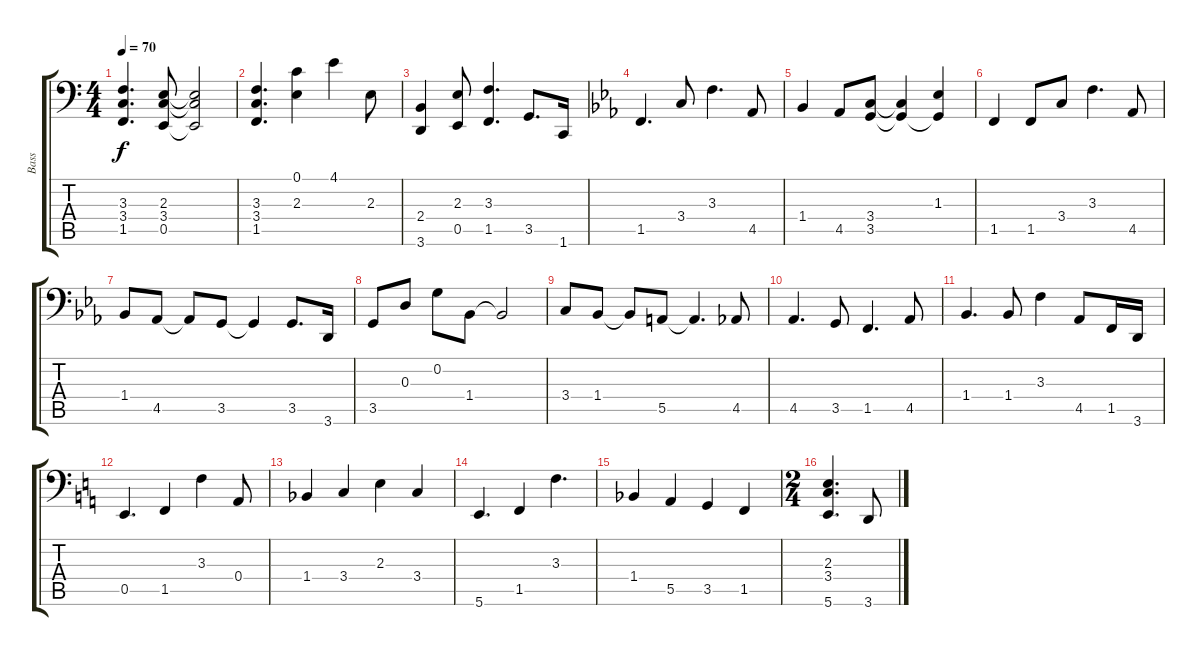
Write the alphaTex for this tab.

\track ("Bass" "Bass") {instrument acousticbass}
\staff {score tabs}
\tuning (C3 G2 D2 A1 E1 B0) {hide}
\ts (4 4)
\tempo 70
\clef f4
\ks c
(3.3 3.4 1.5).4{d dy f} (2.3 3.4 0.5).8 (2.3{t} 3.4{t} 0.5{t}).2 |
(3.3 3.4 1.5).4{d} (0.1 2.3).4 4.1.4 2.3.8 |
(2.4 3.6).4 (2.3 0.5).8 (3.3 1.5).4{d} 3.5.8{d} 1.6.16 |
\ks eb
1.5.4{d} 3.4.8 3.3.4{d} 4.5.8 |
1.4.4 4.5.8 (3.4 3.5).8 (3.4{t} 3.5{t}).4 (1.3 3.5{t}).4 |
1.5.4 1.5.8 3.4.8 3.3.4{d} 4.5.8 |
1.4.8 4.5.8 4.5{t}.8 3.5.8 3.5{t}.4 3.5.8{d} 3.6.16 |
3.5.8 0.3.8 0.2.8 1.4.8 1.4{t}.2 |
3.4.8 1.4.8 1.4{t}.8 5.5.8 5.5{t}.4{d} 4.5.8 |
4.5.4{d} 3.5.8 1.5.4{d} 4.5.8 |
1.4.4{d} 1.4.8 3.3.4 4.5.8 1.5.16 3.6.16 |
\ks c
0.5.4{d} 1.5.4 3.3.4 0.4.8 |
1.4{acc b}.4 3.4.4 2.3.4 3.4.4 |
5.6.4{d} 1.5.4 3.3.4{d} |
1.4{acc b}.4 5.5.4 3.5.4 1.5.4 |
\ts (2 4)
(2.3 3.4 5.6).4{d} 3.6.8
